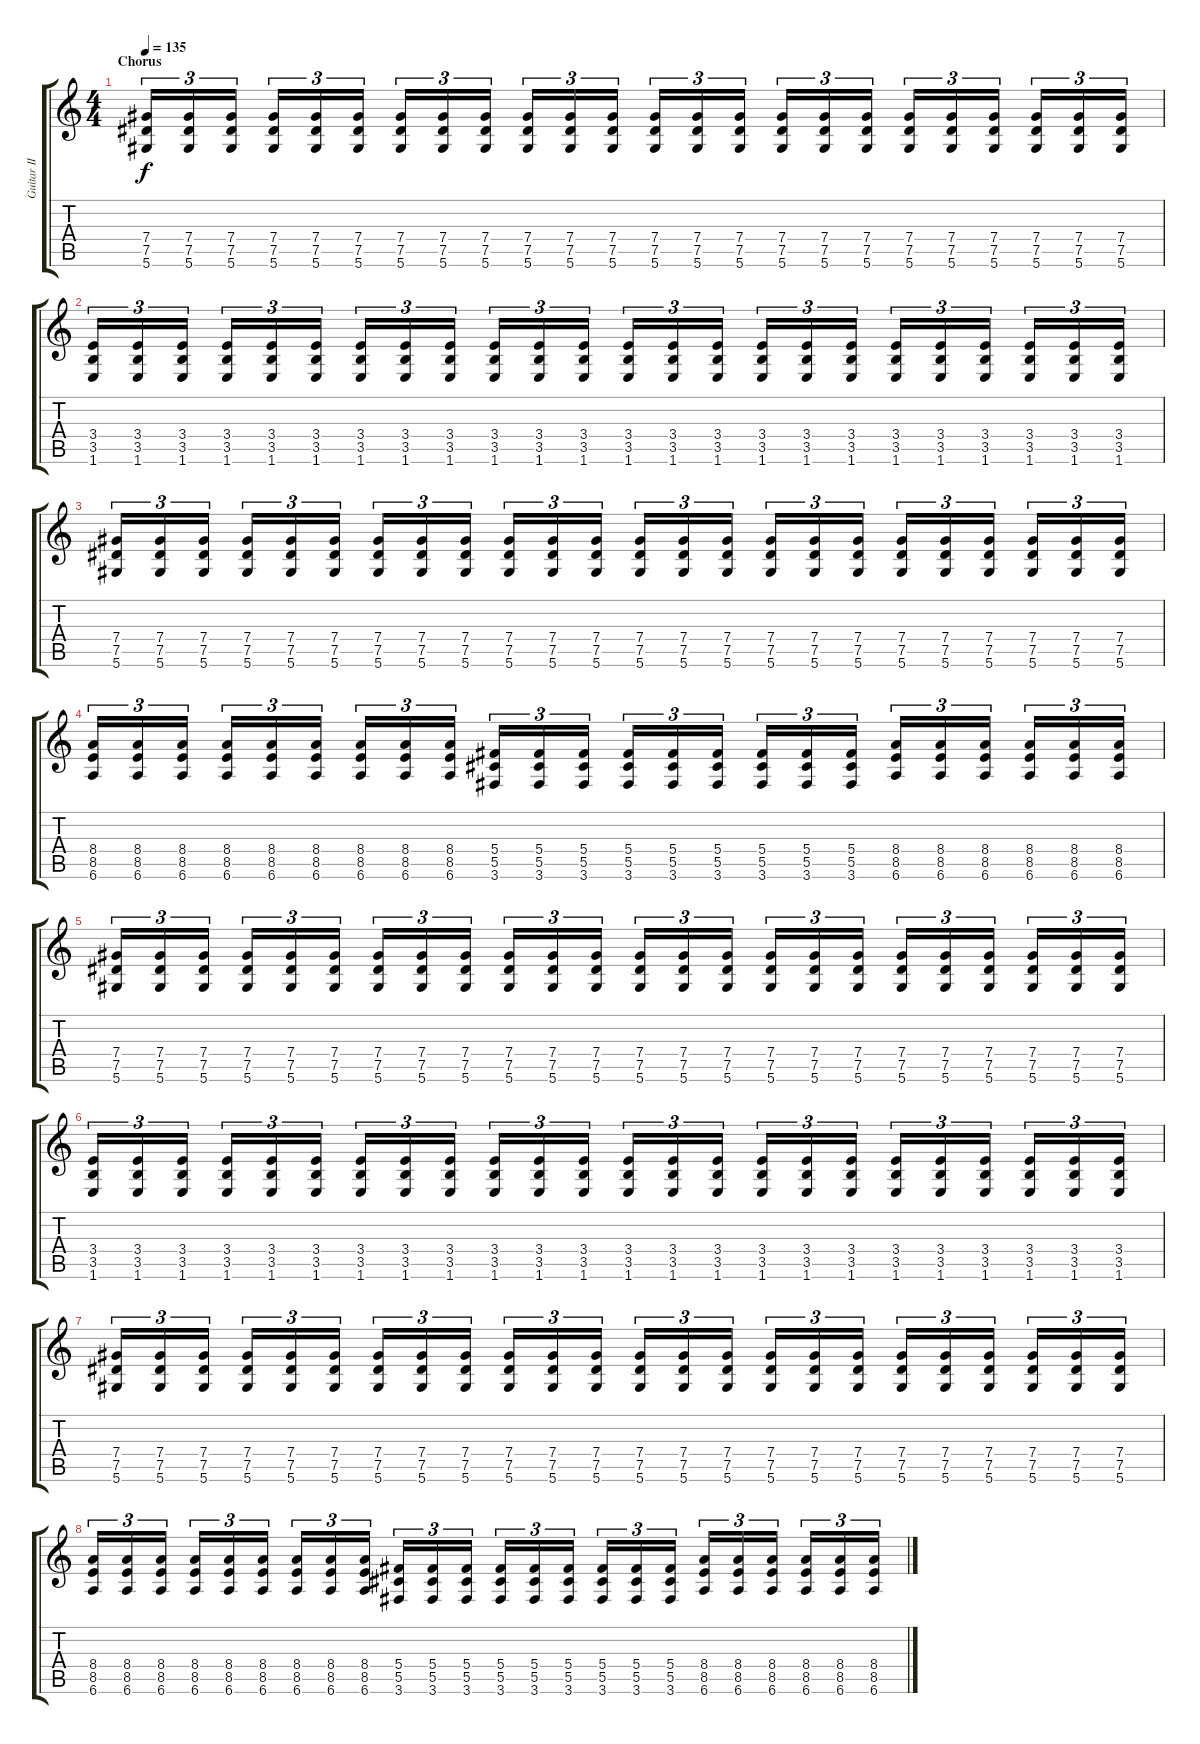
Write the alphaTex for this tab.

\track ("Guitar II" "Guitar II") {instrument distortionguitar}
\staff {score tabs}
\tuning (Eb4 Bb3 Gb3 Db3 Ab2 Eb2) {hide}
\ts (4 4)
\section ("" "Chorus")
\tempo 135
\clef g2
\ks c
(7.4 7.5 5.6).16{tu (3 2) dy f} (7.4 7.5 5.6).16{tu (3 2)} (7.4 7.5 5.6).16{tu (3 2)} (7.4 7.5 5.6).16{tu (3 2)} (7.4 7.5 5.6).16{tu (3 2)} (7.4 7.5 5.6).16{tu (3 2)} (7.4 7.5 5.6).16{tu (3 2)} (7.4 7.5 5.6).16{tu (3 2)} (7.4 7.5 5.6).16{tu (3 2)} (7.4 7.5 5.6).16{tu (3 2)} (7.4 7.5 5.6).16{tu (3 2)} (7.4 7.5 5.6).16{tu (3 2)} (7.4 7.5 5.6).16{tu (3 2)} (7.4 7.5 5.6).16{tu (3 2)} (7.4 7.5 5.6).16{tu (3 2)} (7.4 7.5 5.6).16{tu (3 2)} (7.4 7.5 5.6).16{tu (3 2)} (7.4 7.5 5.6).16{tu (3 2)} (7.4 7.5 5.6).16{tu (3 2)} (7.4 7.5 5.6).16{tu (3 2)} (7.4 7.5 5.6).16{tu (3 2)} (7.4 7.5 5.6).16{tu (3 2)} (7.4 7.5 5.6).16{tu (3 2)} (7.4 7.5 5.6).16{tu (3 2)} |
(3.4 3.5 1.6).16{tu (3 2)} (3.4 3.5 1.6).16{tu (3 2)} (3.4 3.5 1.6).16{tu (3 2)} (3.4 3.5 1.6).16{tu (3 2)} (3.4 3.5 1.6).16{tu (3 2)} (3.4 3.5 1.6).16{tu (3 2)} (3.4 3.5 1.6).16{tu (3 2)} (3.4 3.5 1.6).16{tu (3 2)} (3.4 3.5 1.6).16{tu (3 2)} (3.4 3.5 1.6).16{tu (3 2)} (3.4 3.5 1.6).16{tu (3 2)} (3.4 3.5 1.6).16{tu (3 2)} (3.4 3.5 1.6).16{tu (3 2)} (3.4 3.5 1.6).16{tu (3 2)} (3.4 3.5 1.6).16{tu (3 2)} (3.4 3.5 1.6).16{tu (3 2)} (3.4 3.5 1.6).16{tu (3 2)} (3.4 3.5 1.6).16{tu (3 2)} (3.4 3.5 1.6).16{tu (3 2)} (3.4 3.5 1.6).16{tu (3 2)} (3.4 3.5 1.6).16{tu (3 2)} (3.4 3.5 1.6).16{tu (3 2)} (3.4 3.5 1.6).16{tu (3 2)} (3.4 3.5 1.6).16{tu (3 2)} |
(7.4 7.5 5.6).16{tu (3 2)} (7.4 7.5 5.6).16{tu (3 2)} (7.4 7.5 5.6).16{tu (3 2)} (7.4 7.5 5.6).16{tu (3 2)} (7.4 7.5 5.6).16{tu (3 2)} (7.4 7.5 5.6).16{tu (3 2)} (7.4 7.5 5.6).16{tu (3 2)} (7.4 7.5 5.6).16{tu (3 2)} (7.4 7.5 5.6).16{tu (3 2)} (7.4 7.5 5.6).16{tu (3 2)} (7.4 7.5 5.6).16{tu (3 2)} (7.4 7.5 5.6).16{tu (3 2)} (7.4 7.5 5.6).16{tu (3 2)} (7.4 7.5 5.6).16{tu (3 2)} (7.4 7.5 5.6).16{tu (3 2)} (7.4 7.5 5.6).16{tu (3 2)} (7.4 7.5 5.6).16{tu (3 2)} (7.4 7.5 5.6).16{tu (3 2)} (7.4 7.5 5.6).16{tu (3 2)} (7.4 7.5 5.6).16{tu (3 2)} (7.4 7.5 5.6).16{tu (3 2)} (7.4 7.5 5.6).16{tu (3 2)} (7.4 7.5 5.6).16{tu (3 2)} (7.4 7.5 5.6).16{tu (3 2)} |
(8.4 8.5 6.6).16{tu (3 2)} (8.4 8.5 6.6).16{tu (3 2)} (8.4 8.5 6.6).16{tu (3 2)} (8.4 8.5 6.6).16{tu (3 2)} (8.4 8.5 6.6).16{tu (3 2)} (8.4 8.5 6.6).16{tu (3 2)} (8.4 8.5 6.6).16{tu (3 2)} (8.4 8.5 6.6).16{tu (3 2)} (8.4 8.5 6.6).16{tu (3 2)} (5.4 5.5 3.6).16{tu (3 2)} (5.4 5.5 3.6).16{tu (3 2)} (5.4 5.5 3.6).16{tu (3 2)} (5.4 5.5 3.6).16{tu (3 2)} (5.4 5.5 3.6).16{tu (3 2)} (5.4 5.5 3.6).16{tu (3 2)} (5.4 5.5 3.6).16{tu (3 2)} (5.4 5.5 3.6).16{tu (3 2)} (5.4 5.5 3.6).16{tu (3 2)} (8.4 8.5 6.6).16{tu (3 2)} (8.4 8.5 6.6).16{tu (3 2)} (8.4 8.5 6.6).16{tu (3 2)} (8.4 8.5 6.6).16{tu (3 2)} (8.4 8.5 6.6).16{tu (3 2)} (8.4 8.5 6.6).16{tu (3 2)} |
(7.4 7.5 5.6).16{tu (3 2)} (7.4 7.5 5.6).16{tu (3 2)} (7.4 7.5 5.6).16{tu (3 2)} (7.4 7.5 5.6).16{tu (3 2)} (7.4 7.5 5.6).16{tu (3 2)} (7.4 7.5 5.6).16{tu (3 2)} (7.4 7.5 5.6).16{tu (3 2)} (7.4 7.5 5.6).16{tu (3 2)} (7.4 7.5 5.6).16{tu (3 2)} (7.4 7.5 5.6).16{tu (3 2)} (7.4 7.5 5.6).16{tu (3 2)} (7.4 7.5 5.6).16{tu (3 2)} (7.4 7.5 5.6).16{tu (3 2)} (7.4 7.5 5.6).16{tu (3 2)} (7.4 7.5 5.6).16{tu (3 2)} (7.4 7.5 5.6).16{tu (3 2)} (7.4 7.5 5.6).16{tu (3 2)} (7.4 7.5 5.6).16{tu (3 2)} (7.4 7.5 5.6).16{tu (3 2)} (7.4 7.5 5.6).16{tu (3 2)} (7.4 7.5 5.6).16{tu (3 2)} (7.4 7.5 5.6).16{tu (3 2)} (7.4 7.5 5.6).16{tu (3 2)} (7.4 7.5 5.6).16{tu (3 2)} |
(3.4 3.5 1.6).16{tu (3 2)} (3.4 3.5 1.6).16{tu (3 2)} (3.4 3.5 1.6).16{tu (3 2)} (3.4 3.5 1.6).16{tu (3 2)} (3.4 3.5 1.6).16{tu (3 2)} (3.4 3.5 1.6).16{tu (3 2)} (3.4 3.5 1.6).16{tu (3 2)} (3.4 3.5 1.6).16{tu (3 2)} (3.4 3.5 1.6).16{tu (3 2)} (3.4 3.5 1.6).16{tu (3 2)} (3.4 3.5 1.6).16{tu (3 2)} (3.4 3.5 1.6).16{tu (3 2)} (3.4 3.5 1.6).16{tu (3 2)} (3.4 3.5 1.6).16{tu (3 2)} (3.4 3.5 1.6).16{tu (3 2)} (3.4 3.5 1.6).16{tu (3 2)} (3.4 3.5 1.6).16{tu (3 2)} (3.4 3.5 1.6).16{tu (3 2)} (3.4 3.5 1.6).16{tu (3 2)} (3.4 3.5 1.6).16{tu (3 2)} (3.4 3.5 1.6).16{tu (3 2)} (3.4 3.5 1.6).16{tu (3 2)} (3.4 3.5 1.6).16{tu (3 2)} (3.4 3.5 1.6).16{tu (3 2)} |
(7.4 7.5 5.6).16{tu (3 2)} (7.4 7.5 5.6).16{tu (3 2)} (7.4 7.5 5.6).16{tu (3 2)} (7.4 7.5 5.6).16{tu (3 2)} (7.4 7.5 5.6).16{tu (3 2)} (7.4 7.5 5.6).16{tu (3 2)} (7.4 7.5 5.6).16{tu (3 2)} (7.4 7.5 5.6).16{tu (3 2)} (7.4 7.5 5.6).16{tu (3 2)} (7.4 7.5 5.6).16{tu (3 2)} (7.4 7.5 5.6).16{tu (3 2)} (7.4 7.5 5.6).16{tu (3 2)} (7.4 7.5 5.6).16{tu (3 2)} (7.4 7.5 5.6).16{tu (3 2)} (7.4 7.5 5.6).16{tu (3 2)} (7.4 7.5 5.6).16{tu (3 2)} (7.4 7.5 5.6).16{tu (3 2)} (7.4 7.5 5.6).16{tu (3 2)} (7.4 7.5 5.6).16{tu (3 2)} (7.4 7.5 5.6).16{tu (3 2)} (7.4 7.5 5.6).16{tu (3 2)} (7.4 7.5 5.6).16{tu (3 2)} (7.4 7.5 5.6).16{tu (3 2)} (7.4 7.5 5.6).16{tu (3 2)} |
(8.4 8.5 6.6).16{tu (3 2)} (8.4 8.5 6.6).16{tu (3 2)} (8.4 8.5 6.6).16{tu (3 2)} (8.4 8.5 6.6).16{tu (3 2)} (8.4 8.5 6.6).16{tu (3 2)} (8.4 8.5 6.6).16{tu (3 2)} (8.4 8.5 6.6).16{tu (3 2)} (8.4 8.5 6.6).16{tu (3 2)} (8.4 8.5 6.6).16{tu (3 2)} (5.4 5.5 3.6).16{tu (3 2)} (5.4 5.5 3.6).16{tu (3 2)} (5.4 5.5 3.6).16{tu (3 2)} (5.4 5.5 3.6).16{tu (3 2)} (5.4 5.5 3.6).16{tu (3 2)} (5.4 5.5 3.6).16{tu (3 2)} (5.4 5.5 3.6).16{tu (3 2)} (5.4 5.5 3.6).16{tu (3 2)} (5.4 5.5 3.6).16{tu (3 2)} (8.4 8.5 6.6).16{tu (3 2)} (8.4 8.5 6.6).16{tu (3 2)} (8.4 8.5 6.6).16{tu (3 2)} (8.4 8.5 6.6).16{tu (3 2)} (8.4 8.5 6.6).16{tu (3 2)} (8.4 8.5 6.6).16{tu (3 2)}
